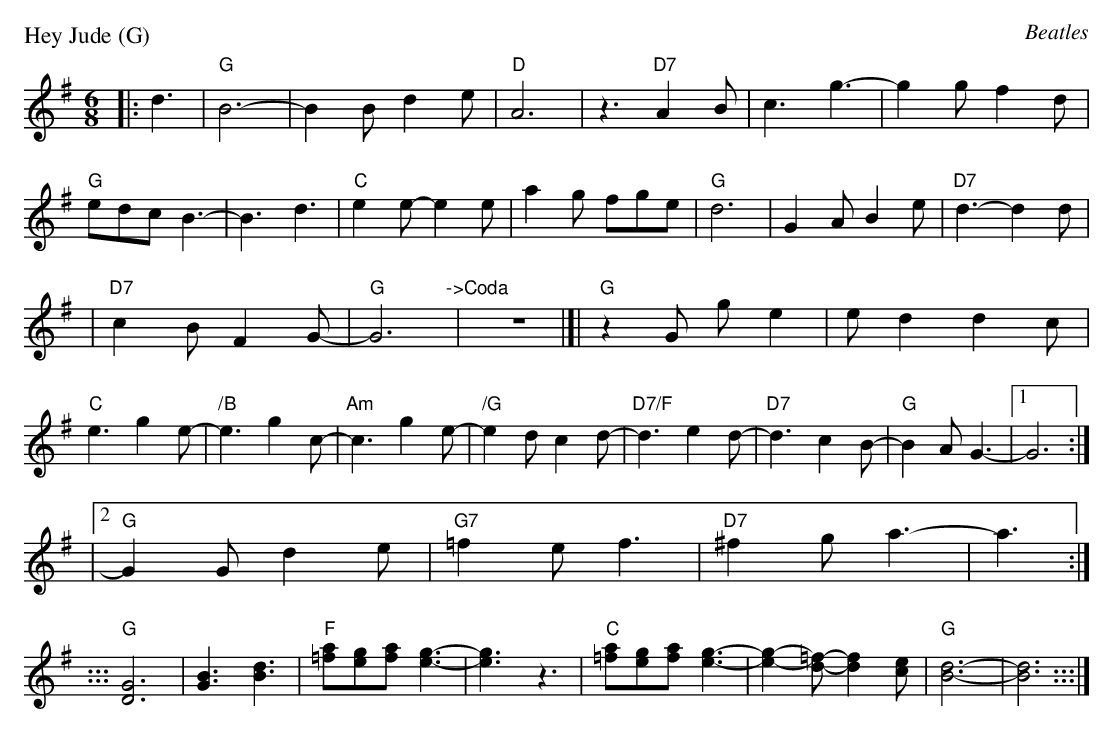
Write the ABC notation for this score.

X:1
P: Hey Jude (G)
C: Beatles
M: 6/8
L: 1/8
K: G
|: d3 \
| "G"B6-  \
| B2B d2e \
| "D"A6  \
| z3 "D7"A2B \
| c3 g3-  \
| g2g f2d \
| "G"edc B3-  \
| B3 d3 \
| "C"e2e- e2e  \
| a2g fge \
| "G"d6  \
| G2A B2e \
| "D7"d3- d2d  |
| "D7"c2B F2G- \
| "G"G6 "->Coda" \
| z6  \
|[| "G"z2G ge2  \
| ed2 d2c \
| "C"e3 g2e-  \
| "/B"e3 g2c- \
| "Am"c3 g2e-  \
| "/G"e2d c2d- \
| "D7/F"d3 e2d- \
| "D7"d3 c2B-  \
| "G"B2A G3- \
|1 G6 :|
|2 "G"G2G d2e \
| "G7"=f2e f3  \
| "D7"^f2g a3-  \
| a3 :| \
"Coda"\
|::: "G"[G6D6]  \
| [B3G3] [d3B3] \
| "F"[a=f][ge][af] [g3-e3-]  \
| [g3e3] z3 \
| "C"[a=f][ge][af] [g3-e3-] \
| [g2-e2-][=f-d-] [f2d2][ec]  \
| "G"[d6-B6-]  \
| [d6B6] :::|
